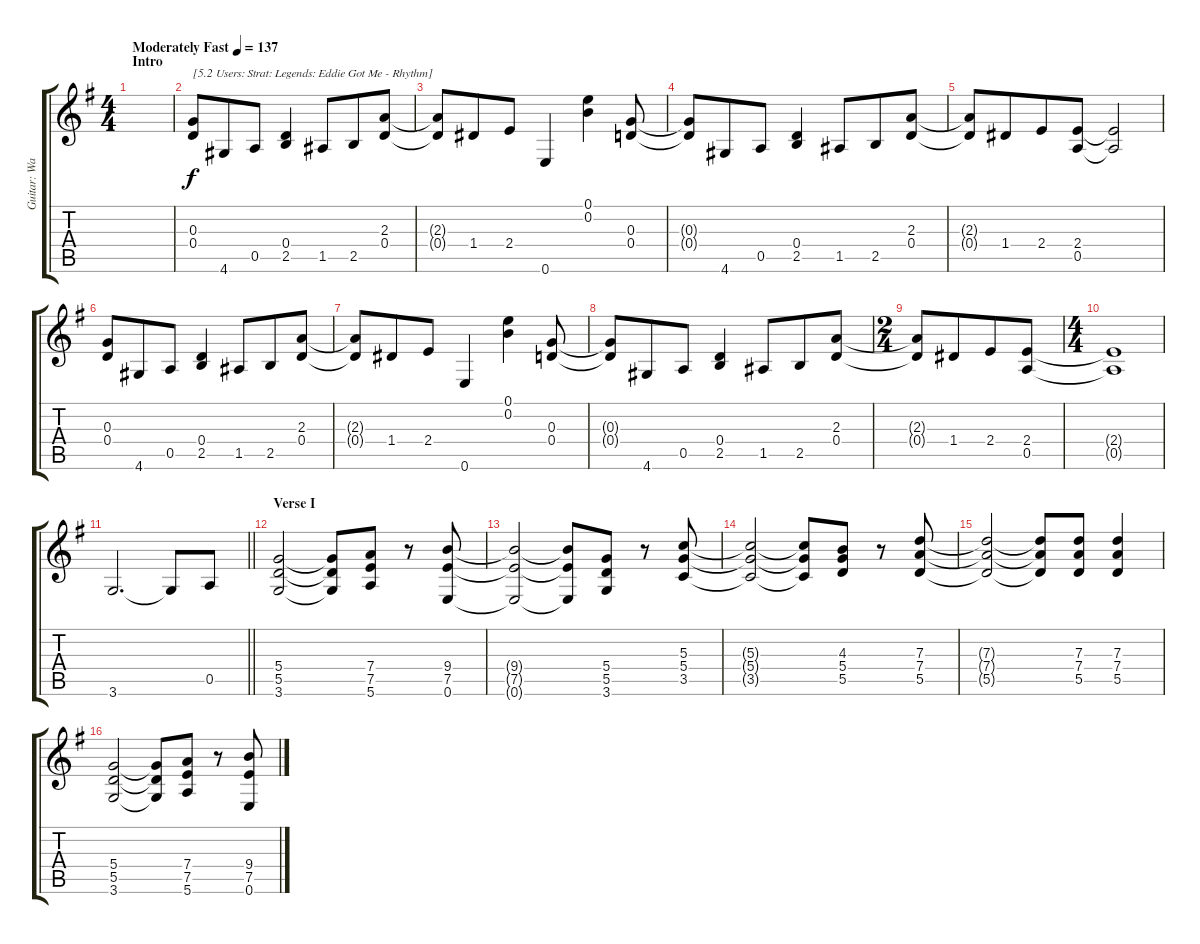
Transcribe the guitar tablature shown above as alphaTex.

\track ("Guitar: Warren" "Guitar: Wa") {instrument distortionguitar}
\staff {score tabs}
\tuning (E4 B3 G3 D3 A2 E2) {hide}
\ts (4 4)
\section ("" "Intro")
\tempo (137 "Moderately Fast")
\clef g2
\ks g
|
(0.3 0.4).8{txt "[5.2 Users: Strat: Legends: Eddie Got Me - Rhythm]"} 4.6.8{beam merge} 0.5.8 (0.4 2.5).4 1.5.8{beam merge} 2.5.8 (2.3 0.4).8 |
(2.3{t} 0.4{t}).8 1.4.8{beam merge} 2.4.8 0.6.4 (0.1 0.2).4 (0.3 0.4).8 |
(0.3{t} 0.4{t}).8 4.6.8{beam merge} 0.5.8 (0.4 2.5).4 1.5.8{beam merge} 2.5.8 (2.3 0.4).8 |
(2.3{t} 0.4{t}).8 1.4.8{beam merge} 2.4.8 (2.4 0.5).8 (2.4{t} 0.5{t}).2 |
(0.3 0.4).8 4.6.8{beam merge} 0.5.8 (0.4 2.5).4 1.5.8{beam merge} 2.5.8 (2.3 0.4).8 |
(2.3{t} 0.4{t}).8 1.4.8{beam merge} 2.4.8 0.6.4 (0.1 0.2).4 (0.3 0.4).8 |
(0.3{t} 0.4{t}).8 4.6.8{beam merge} 0.5.8 (0.4 2.5).4 1.5.8{beam merge} 2.5.8 (2.3 0.4).8 |
\ts (2 4)
(2.3{t} 0.4{t}).8 1.4.8{beam merge} 2.4.8 (2.4 0.5).8 |
\ts (4 4)
(2.4{t} 0.5{t}).1 |
\barLineRight lightlight
3.6.2{d} 3.6{t}.8 0.5.8 |
\section ("" "Verse I")
(5.4 5.5 3.6).2 (5.4{t} 5.5{t} 3.6{t}).8 (7.4 7.5 5.6).8 r.8 (9.4 7.5 0.6).8 |
(9.4{t} 7.5{t} 0.6{t}).2 (9.4{t} 7.5{t} 0.6{t}).8 (5.4 5.5 3.6).8 r.8 (5.3 5.4 3.5).8 |
(5.3{t} 5.4{t} 3.5{t}).2 (5.3{t} 5.4{t} 3.5{t}).8 (4.3 5.4 5.5).8 r.8 (7.3 7.4 5.5).8 |
(7.3{t} 7.4{t} 5.5{t}).2 (7.3{t} 7.4{t} 5.5{t}).8 (7.3 7.4 5.5).8 (7.3 7.4 5.5).4 |
(5.4 5.5 3.6).2 (5.4{t} 5.5{t} 3.6{t}).8 (7.4 7.5 5.6).8 r.8 (9.4 7.5 0.6).8
